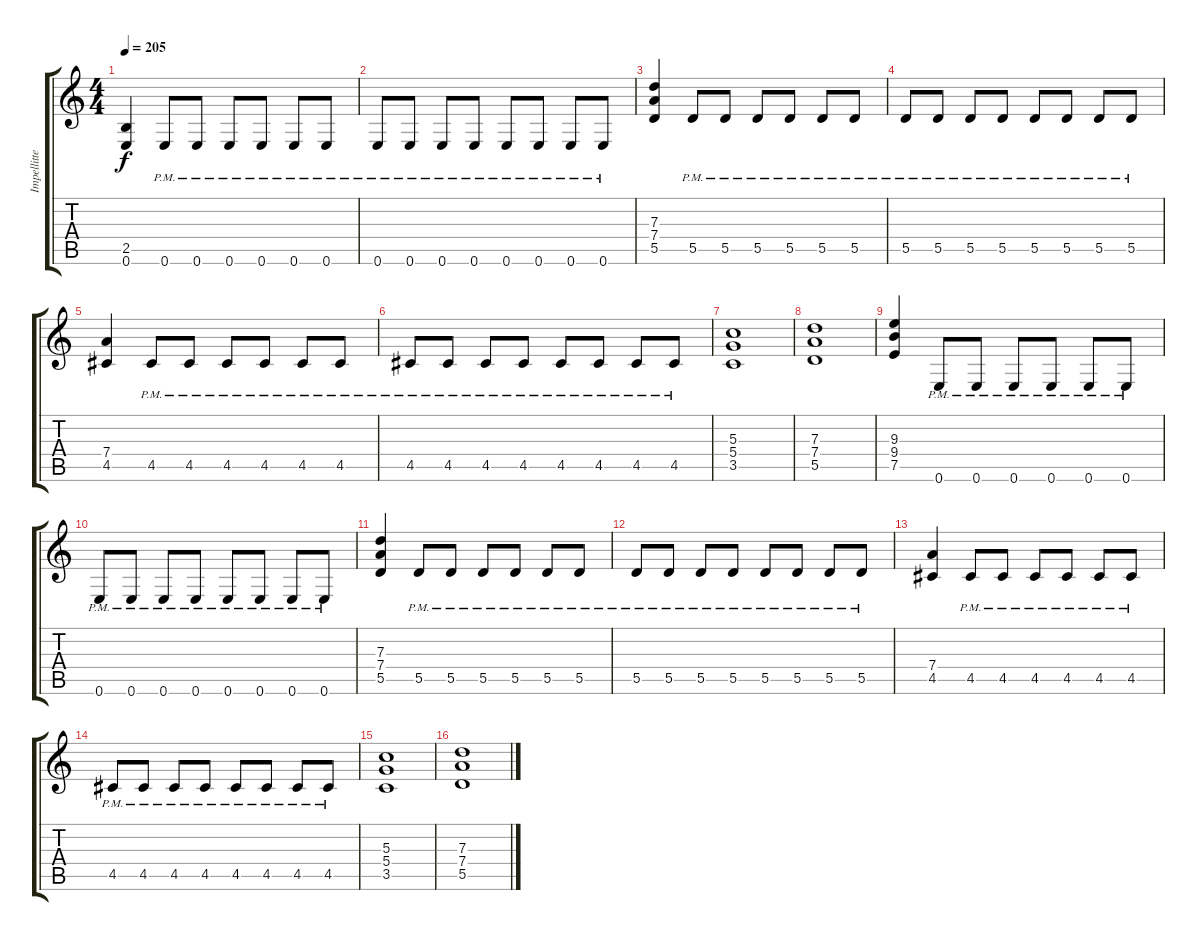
\track ("Impellitteri" "Impellitte") {instrument distortionguitar}
\staff {score tabs}
\tuning (E4 B3 G3 D3 A2 E2) {hide}
\ts (4 4)
\tempo 205
\clef g2
\ks c
(2.5 0.6).4{dy f} 0.6{pm}.8 0.6{pm}.8 0.6{pm}.8 0.6{pm}.8 0.6{pm}.8 0.6{pm}.8 |
0.6{pm}.8 0.6{pm}.8 0.6{pm}.8 0.6{pm}.8 0.6{pm}.8 0.6{pm}.8 0.6{pm}.8 0.6{pm}.8 |
(7.3 7.4 5.5).4 5.5{pm}.8 5.5{pm}.8 5.5{pm}.8 5.5{pm}.8 5.5{pm}.8 5.5{pm}.8 |
5.5{pm}.8 5.5{pm}.8 5.5{pm}.8 5.5{pm}.8 5.5{pm}.8 5.5{pm}.8 5.5{pm}.8 5.5{pm}.8 |
(7.4 4.5).4 4.5{pm}.8 4.5{pm}.8 4.5{pm}.8 4.5{pm}.8 4.5{pm}.8 4.5{pm}.8 |
4.5{pm}.8 4.5{pm}.8 4.5{pm}.8 4.5{pm}.8 4.5{pm}.8 4.5{pm}.8 4.5{pm}.8 4.5{pm}.8 |
(5.3 5.4 3.5).1 |
(7.3 7.4 5.5).1 |
(9.3 9.4 7.5).4 0.6{pm}.8 0.6{pm}.8 0.6{pm}.8 0.6{pm}.8 0.6{pm}.8 0.6{pm}.8 |
0.6{pm}.8 0.6{pm}.8 0.6{pm}.8 0.6{pm}.8 0.6{pm}.8 0.6{pm}.8 0.6{pm}.8 0.6{pm}.8 |
(7.3 7.4 5.5).4 5.5{pm}.8 5.5{pm}.8 5.5{pm}.8 5.5{pm}.8 5.5{pm}.8 5.5{pm}.8 |
5.5{pm}.8 5.5{pm}.8 5.5{pm}.8 5.5{pm}.8 5.5{pm}.8 5.5{pm}.8 5.5{pm}.8 5.5{pm}.8 |
(7.4 4.5).4 4.5{pm}.8 4.5{pm}.8 4.5{pm}.8 4.5{pm}.8 4.5{pm}.8 4.5{pm}.8 |
4.5{pm}.8 4.5{pm}.8 4.5{pm}.8 4.5{pm}.8 4.5{pm}.8 4.5{pm}.8 4.5{pm}.8 4.5{pm}.8 |
(5.3 5.4 3.5).1 |
(7.3 7.4 5.5).1
